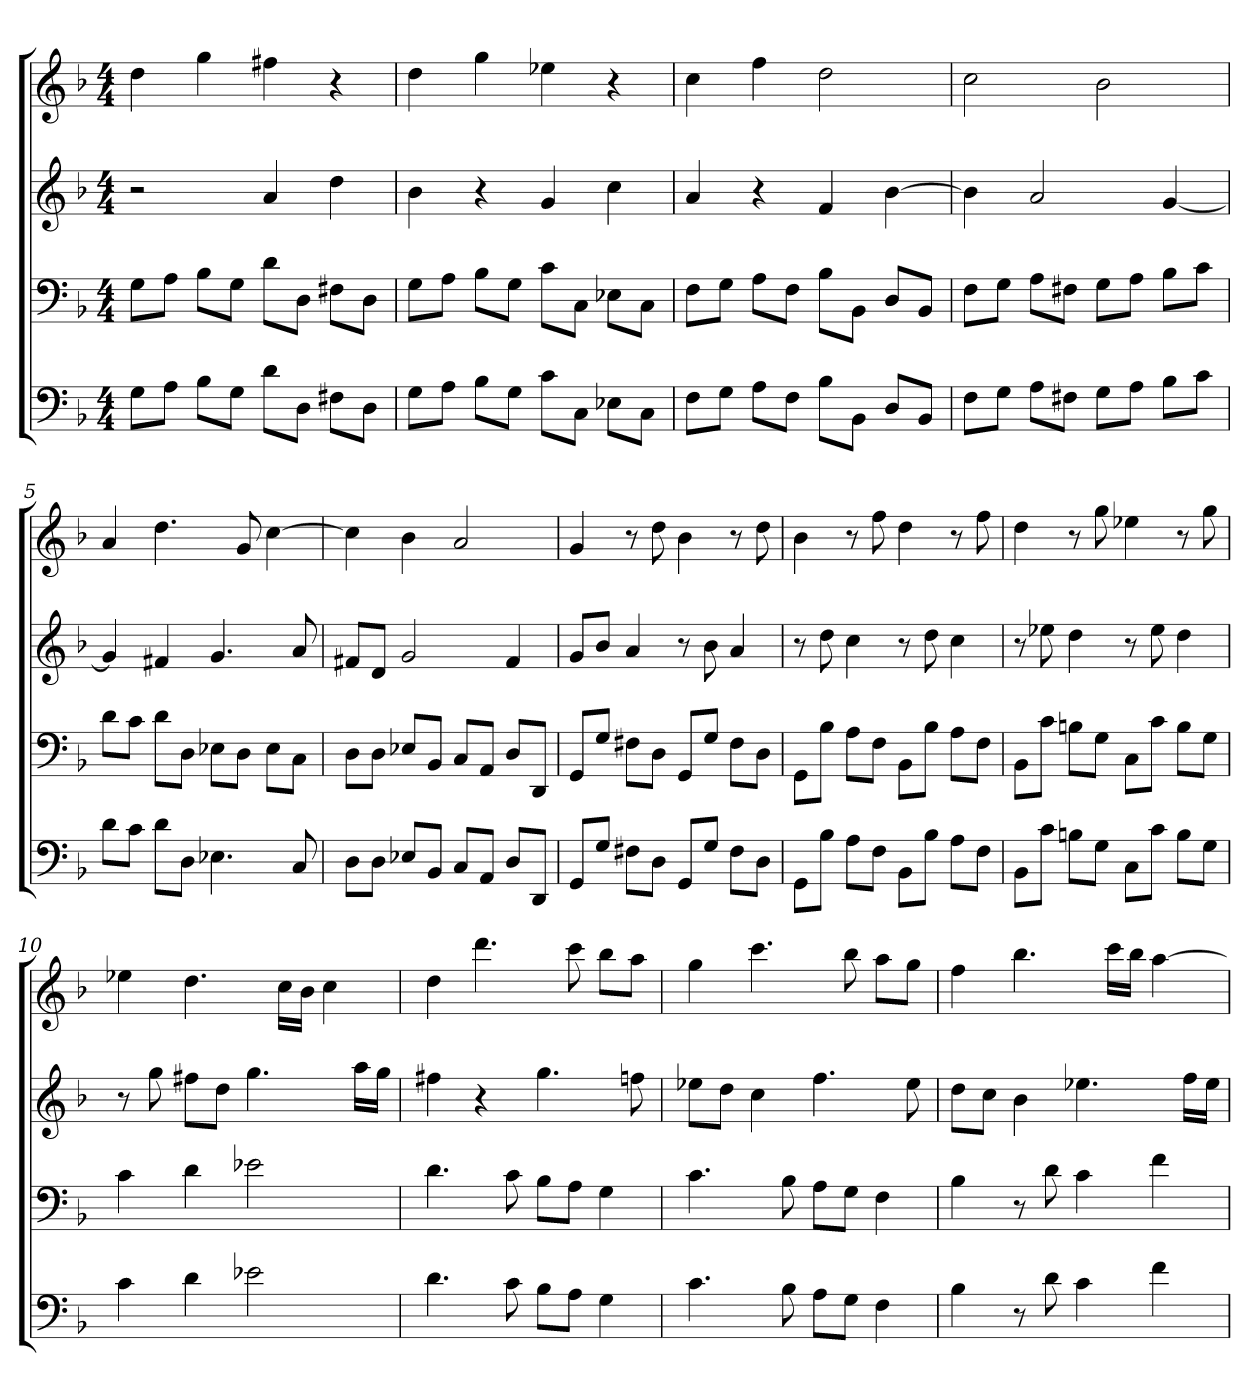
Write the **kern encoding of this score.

**kern	**kern	**kern	**kern
*part4	*part3	*part2	*part1
*staff4	*staff3	*staff2	*staff1
*k[b-]	*k[b-]	*k[b-]	*k[b-]
*d:	*d:	*d:	*d:
*M4/4	*M4/4	*M4/4	*M4/4
=1	=1	=1	=1
8GL	8GL	2r	4dd
8AJ	8AJ	.	.
8B-L	8B-L	.	4gg
8GJ	8GJ	.	.
8dL	8dL	4a	4ff#X
8DJ	8DJ	.	.
8F#XL	8F#XL	4dd	4r
8DJ	8DJ	.	.
=2	=2	=2	=2
8GL	8GL	4b-	4dd
8AJ	8AJ	.	.
8B-L	8B-L	4r	4gg
8GJ	8GJ	.	.
8cL	8cL	4g	4ee-X
8CJ	8CJ	.	.
8E-XL	8E-XL	4cc	4r
8CJ	8CJ	.	.
=3	=3	=3	=3
8FL	8FL	4a	4cc
8GJ	8GJ	.	.
8AL	8AL	4r	4ff
8FJ	8FJ	.	.
8B-L	8B-L	4f	2dd
8BB-J	8BB-J	.	.
8DL	8DL	[4b-	.
8BB-J	8BB-J	.	.
=4	=4	=4	=4
8FL	8FL	4b-]	2cc
8GJ	8GJ	.	.
8AL	8AL	2a	.
8F#XJ	8F#XJ	.	.
8GL	8GL	.	2b-
8AJ	8AJ	.	.
8B-L	8B-L	[4g	.
8cJ	8cJ	.	.
=5	=5	=5	=5
8dL	8dL	4g]	4a
8cJ	8cJ	.	.
8dL	8dL	4f#X	4.dd
8DJ	8DJ	.	.
4.E-X	8E-XL	4.g	.
.	8DJ	.	8g
.	8E-L	.	[4cc
8C	8CJ	8a	.
=6	=6	=6	=6
8DL	8DL	8f#XL	4cc]
8DJ	8DJ	8dJ	.
8E-XL	8E-XL	2g	4b-
8BB-J	8BB-J	.	.
8CL	8CL	.	2a
8AAJ	8AAJ	.	.
8DL	8DL	4f#	.
8DDJ	8DDJ	.	.
=7	=7	=7	=7
8GGL	8GGL	8gL	4g
8GJ	8GJ	8b-J	.
8F#XL	8F#XL	4a	8r
8DJ	8DJ	.	8dd
8GGL	8GGL	8r	4b-
8GJ	8GJ	8b-	.
8F#L	8F#L	4a	8r
8DJ	8DJ	.	8dd
=8	=8	=8	=8
8GGL	8GGL	8r	4b-
8B-J	8B-J	8dd	.
8AL	8AL	4cc	8r
8FJ	8FJ	.	8ff
8BB-L	8BB-L	8r	4dd
8B-J	8B-J	8dd	.
8AL	8AL	4cc	8r
8FJ	8FJ	.	8ff
=9	=9	=9	=9
8BB-L	8BB-L	8r	4dd
8cJ	8cJ	8ee-X	.
8BnL	8BnL	4dd	8r
8GJ	8GJ	.	8gg
8CL	8CL	8r	4ee-X
8cJ	8cJ	8ee-	.
8BL	8BL	4dd	8r
8GJ	8GJ	.	8gg
=10	=10	=10	=10
4c	4c	8r	4ee-X
.	.	8gg	.
4d	4d	8ff#XL	4.dd
.	.	8ddJ	.
2e-X	2e-X	4.gg	.
.	.	.	16ccLL
.	.	.	16b-JJ
.	.	.	4cc
.	.	16aaLL	.
.	.	16ggJJ	.
=11	=11	=11	=11
4.d	4.d	4ff#X	4dd
.	.	4r	4.ddd
8c	8c	.	.
8B-L	8B-L	4.gg	.
8AJ	8AJ	.	8ccc
4G	4G	.	8bb-L
.	.	8ffn	8aaJ
=12	=12	=12	=12
4.c	4.c	8ee-XL	4gg
.	.	8ddJ	.
.	.	4cc	4.ccc
8B-	8B-	.	.
8AL	8AL	4.ff	.
8GJ	8GJ	.	8bb-
4F	4F	.	8aaL
.	.	8ee-	8ggJ
=13	=13	=13	=13
4B-	4B-	8ddL	4ff
.	.	8ccJ	.
8r	8r	4b-	4.bb-
8d	8d	.	.
4c	4c	4.ee-X	.
.	.	.	16cccLL
.	.	.	16bb-JJ
4f	4f	.	[4aa
.	.	16ffLL	.
.	.	16ee-JJ	.
=	=	=	=
*-	*-	*-	*-
